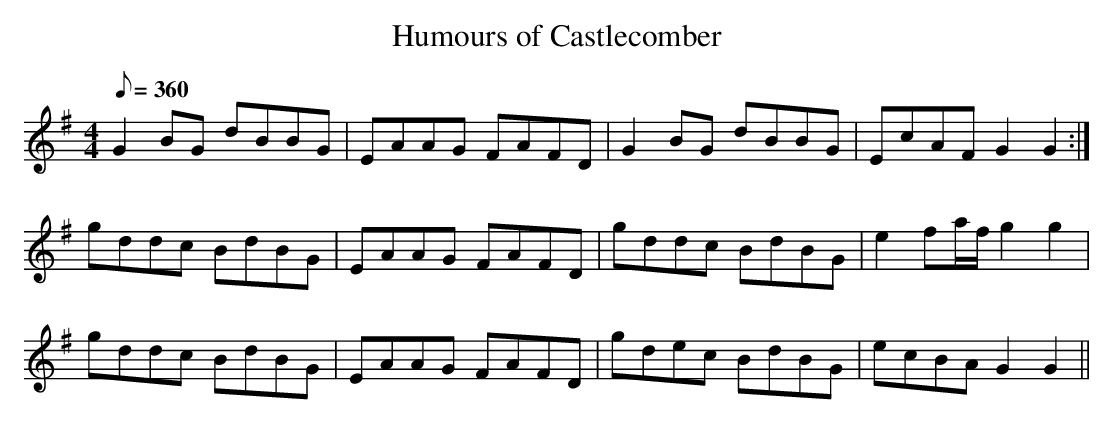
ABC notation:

X:1
T: Humours of Castlecomber
M: 4/4
L: 1/8
Q: 360
K: G
G2 BG dBBG|EAAG FAFD|G2 BG dBBG|EcAF G2 G2 :|
gddc BdBG|EAAG FAFD|gddc BdBG|e2 fa/f/ g2 g2|
gddc BdBG|EAAG FAFD|gdec BdBG|ecBA G2 G2 ||
